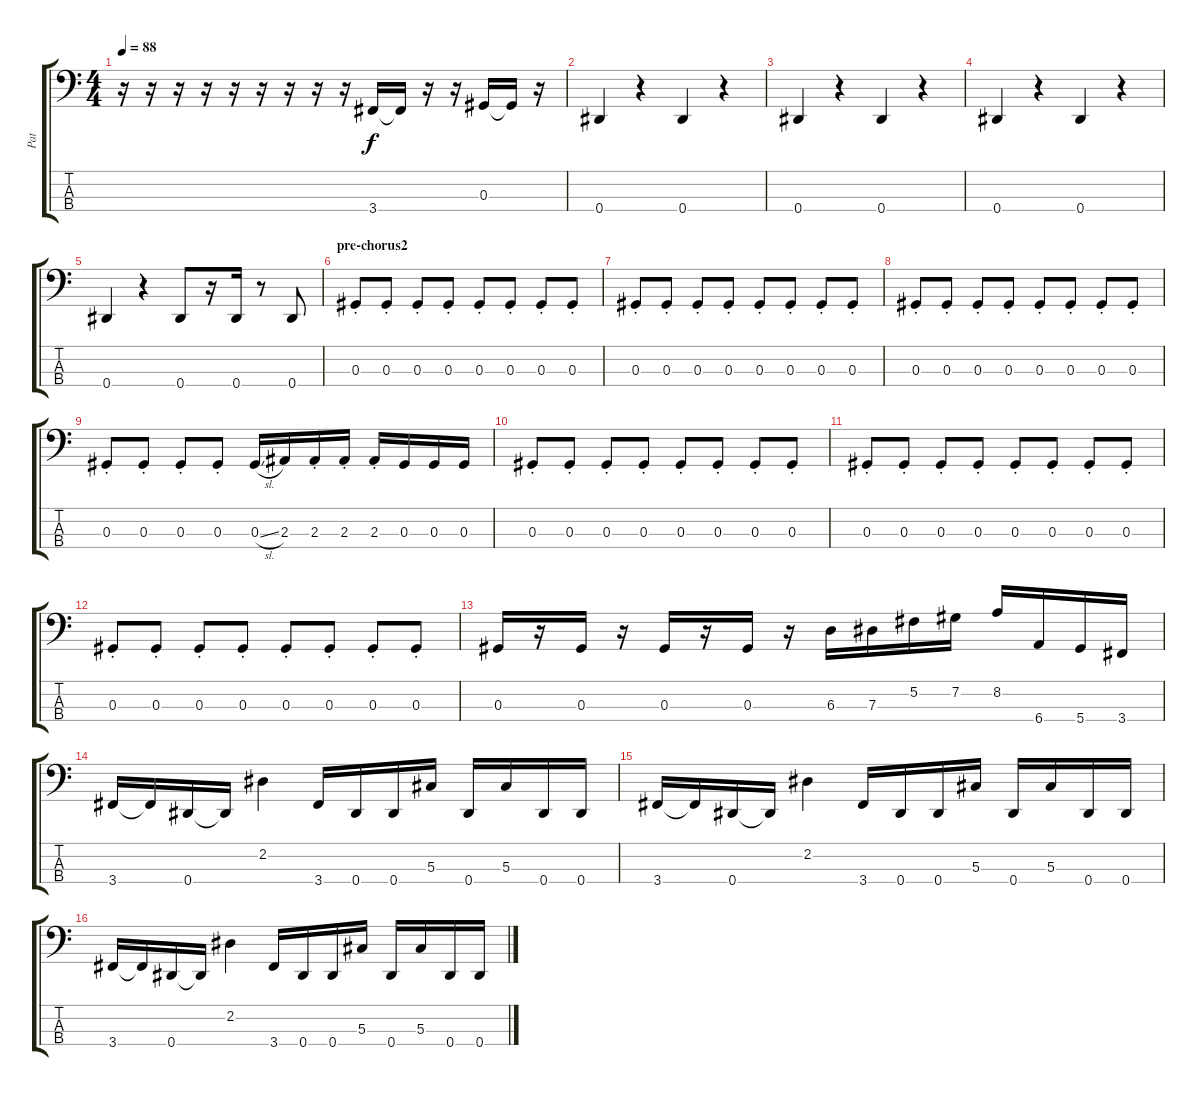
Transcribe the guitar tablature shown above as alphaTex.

\track ("Pat" "Pat") {instrument electricbasspick}
\staff {score tabs}
\tuning (Gb2 Db2 Ab1 Eb1) {hide}
\ts (4 4)
\tempo 88
\clef f4
\ks c
r.16{dy f} r.16 r.16 r.16 r.16 r.16 r.16 r.16 r.16 3.4.16 3.4{t}.16 r.16 r.16 0.3.16 0.3{t}.16 r.16 |
0.4.4 r.4 0.4.4 r.4 |
0.4.4 r.4 0.4.4 r.4 |
0.4.4 r.4 0.4.4 r.4 |
0.4.4 r.4 0.4.8 r.16 0.4.16 r.8 0.4.8 |
\section ("" "pre-chorus2")
0.3{st}.8 0.3{st}.8 0.3{st}.8 0.3{st}.8 0.3{st}.8 0.3{st}.8 0.3{st}.8 0.3{st}.8 |
0.3{st}.8 0.3{st}.8 0.3{st}.8 0.3{st}.8 0.3{st}.8 0.3{st}.8 0.3{st}.8 0.3{st}.8 |
0.3{st}.8 0.3{st}.8 0.3{st}.8 0.3{st}.8 0.3{st}.8 0.3{st}.8 0.3{st}.8 0.3{st}.8 |
0.3{st}.8 0.3{st}.8 0.3{st}.8 0.3{st}.8 0.3{sl}.16 2.3.16 2.3{st}.16 2.3{st}.16 2.3{st}.16 0.3.16 0.3.16 0.3.16 |
0.3{st}.8 0.3{st}.8 0.3{st}.8 0.3{st}.8 0.3{st}.8 0.3{st}.8 0.3{st}.8 0.3{st}.8 |
0.3{st}.8 0.3{st}.8 0.3{st}.8 0.3{st}.8 0.3{st}.8 0.3{st}.8 0.3{st}.8 0.3{st}.8 |
0.3{st}.8 0.3{st}.8 0.3{st}.8 0.3{st}.8 0.3{st}.8 0.3{st}.8 0.3{st}.8 0.3{st}.8 |
0.3.16 r.16 0.3.16 r.16 0.3.16 r.16 0.3.16 r.16 6.3.16 7.3.16 5.2.16 7.2.16 8.2.16 6.4.16 5.4.16 3.4.16 |
3.4.16 3.4{t}.16 0.4.16 0.4{t}.16 2.2.4 3.4.16 0.4.16 0.4.16 5.3.16 0.4.16 5.3.16 0.4.16 0.4.16 |
3.4.16 3.4{t}.16 0.4.16 0.4{t}.16 2.2.4 3.4.16 0.4.16 0.4.16 5.3.16 0.4.16 5.3.16 0.4.16 0.4.16 |
3.4.16 3.4{t}.16 0.4.16 0.4{t}.16 2.2.4 3.4.16 0.4.16 0.4.16 5.3.16 0.4.16 5.3.16 0.4.16 0.4.16
